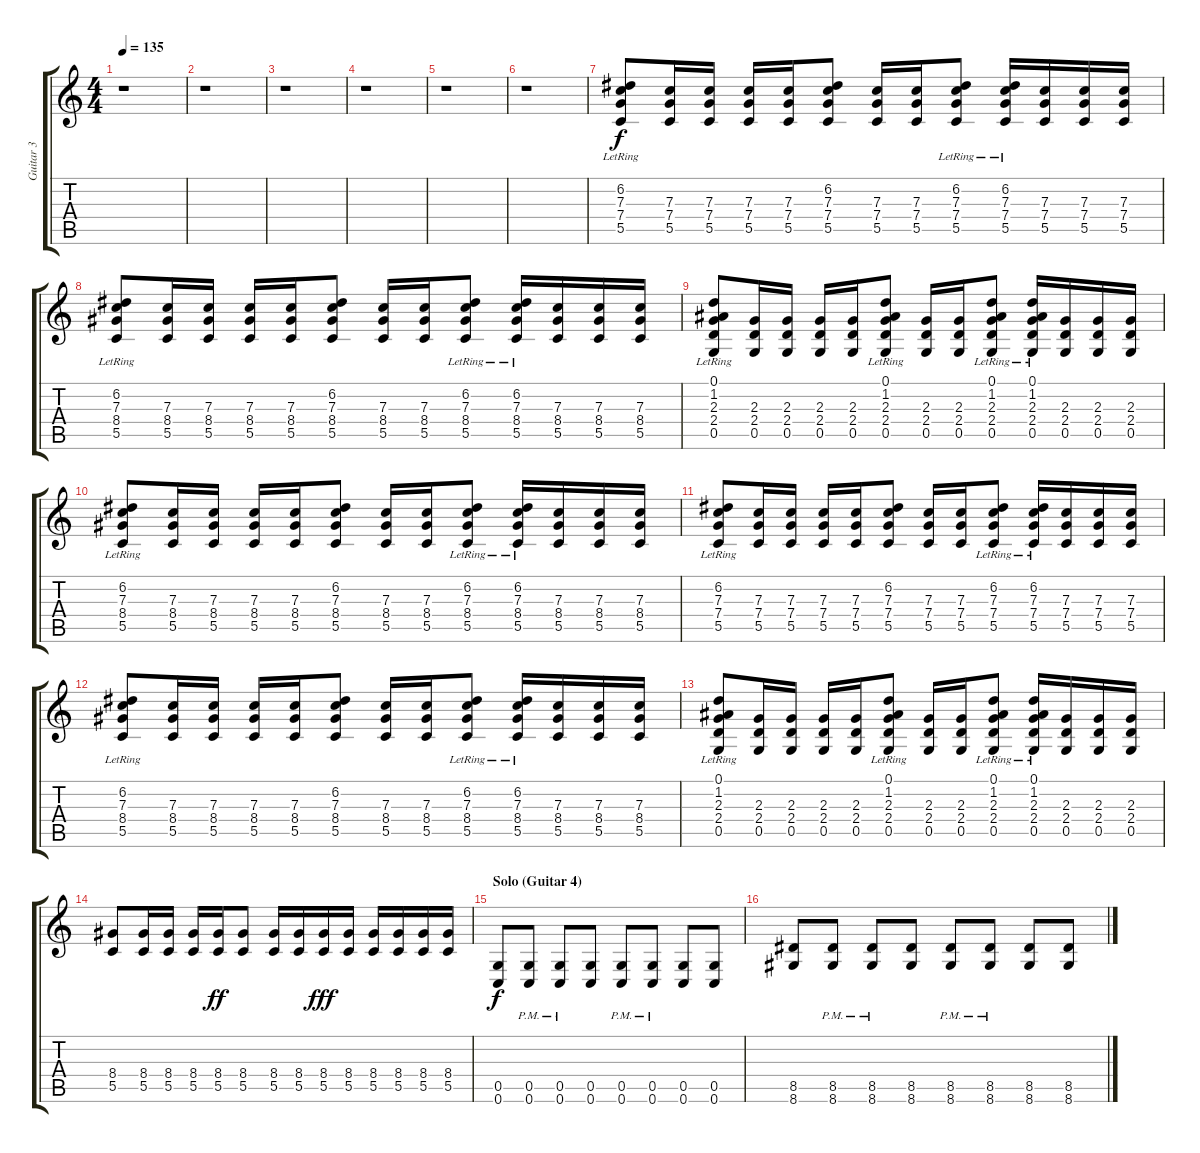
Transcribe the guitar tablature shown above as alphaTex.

\track ("Guitar 3" "Guitar 3") {instrument distortionguitar}
\staff {score tabs}
\tuning (D4 A3 F3 C3 G2 C2) {hide}
\ts (4 4)
\tempo 135
\clef g2
\ks c
r.1{dy f} |
r.1 |
r.1 |
r.1 |
r.1 |
r.1 |
(6.2{lr} 7.3 7.4 5.5).8{volume 10 instrument acousticguitarsteel} (7.3 7.4 5.5).16 (7.3 7.4 5.5).16 (7.3 7.4 5.5).16 (7.3 7.4 5.5).16 (6.2 7.3 7.4 5.5).8 (7.3 7.4 5.5).16 (7.3 7.4 5.5).16 (6.2{lr} 7.3 7.4 5.5).8 (6.2{lr} 7.3 7.4 5.5).16 (7.3 7.4 5.5).16 (7.3 7.4 5.5).16 (7.3 7.4 5.5).16 |
(6.2{lr} 7.3 8.4 5.5).8{volume 10 instrument acousticguitarsteel} (7.3 8.4 5.5).16 (7.3 8.4 5.5).16 (7.3 8.4 5.5).16 (7.3 8.4 5.5).16 (6.2 7.3 8.4 5.5).8 (7.3 8.4 5.5).16 (7.3 8.4 5.5).16 (6.2{lr} 7.3 8.4 5.5).8 (6.2{lr} 7.3 8.4 5.5).16 (7.3 8.4 5.5).16 (7.3 8.4 5.5).16 (7.3 8.4 5.5).16 |
(0.1{lr} 1.2{lr} 2.3 2.4 0.5).8{volume 10 instrument acousticguitarsteel} (2.3 2.4 0.5).16 (2.3 2.4 0.5).16 (2.3 2.4 0.5).16 (2.3 2.4 0.5).16 (0.1{lr} 1.2{lr} 2.3 2.4 0.5).8 (2.3 2.4 0.5).16 (2.3 2.4 0.5).16 (0.1{lr} 1.2{lr} 2.3 2.4 0.5).8 (0.1{lr} 1.2{lr} 2.3 2.4 0.5).16 (2.3 2.4 0.5).16 (2.3 2.4 0.5).16 (2.3 2.4 0.5).16 |
(6.2{lr} 7.3 8.4 5.5).8{volume 10 instrument acousticguitarsteel} (7.3 8.4 5.5).16 (7.3 8.4 5.5).16 (7.3 8.4 5.5).16 (7.3 8.4 5.5).16 (6.2 7.3 8.4 5.5).8 (7.3 8.4 5.5).16 (7.3 8.4 5.5).16 (6.2{lr} 7.3 8.4 5.5).8 (6.2{lr} 7.3 8.4 5.5).16 (7.3 8.4 5.5).16 (7.3 8.4 5.5).16 (7.3 8.4 5.5).16 |
(6.2{lr} 7.3 7.4 5.5).8{volume 10 instrument acousticguitarsteel} (7.3 7.4 5.5).16 (7.3 7.4 5.5).16 (7.3 7.4 5.5).16 (7.3 7.4 5.5).16 (6.2 7.3 7.4 5.5).8 (7.3 7.4 5.5).16 (7.3 7.4 5.5).16 (6.2{lr} 7.3 7.4 5.5).8 (6.2{lr} 7.3 7.4 5.5).16 (7.3 7.4 5.5).16 (7.3 7.4 5.5).16 (7.3 7.4 5.5).16 |
(6.2{lr} 7.3 8.4 5.5).8{volume 10 instrument acousticguitarsteel} (7.3 8.4 5.5).16 (7.3 8.4 5.5).16 (7.3 8.4 5.5).16 (7.3 8.4 5.5).16 (6.2 7.3 8.4 5.5).8 (7.3 8.4 5.5).16 (7.3 8.4 5.5).16 (6.2{lr} 7.3 8.4 5.5).8 (6.2{lr} 7.3 8.4 5.5).16 (7.3 8.4 5.5).16 (7.3 8.4 5.5).16 (7.3 8.4 5.5).16 |
(0.1{lr} 1.2{lr} 2.3 2.4 0.5).8{volume 10 instrument acousticguitarsteel} (2.3 2.4 0.5).16 (2.3 2.4 0.5).16 (2.3 2.4 0.5).16 (2.3 2.4 0.5).16 (0.1{lr} 1.2{lr} 2.3 2.4 0.5).8 (2.3 2.4 0.5).16 (2.3 2.4 0.5).16 (0.1{lr} 1.2{lr} 2.3 2.4 0.5).8 (0.1{lr} 1.2{lr} 2.3 2.4 0.5).16 (2.3 2.4 0.5).16 (2.3 2.4 0.5).16 (2.3 2.4 0.5).16 |
(8.4 5.5).8{volume 16 instrument distortionguitar} (8.4 5.5).16 (8.4 5.5).16 (8.4 5.5).16 (8.4 5.5).16{dy ff} (8.4 5.5).8 (8.4 5.5).16{instrument distortionguitar} (8.4 5.5).16 (8.4 5.5).16{dy fff} (8.4 5.5).16 (8.4 5.5).16 (8.4 5.5).16 (8.4 5.5).16 (8.4 5.5).16 |
\section ("" "Solo (Guitar 4)")
(0.5 0.6).8{dy f volume 12 instrument distortionguitar} (0.5{pm} 0.6{pm}).8 (0.5{pm} 0.6{pm}).8 (0.5 0.6).8 (0.5{pm} 0.6{pm}).8 (0.5{pm} 0.6{pm}).8 (0.5 0.6).8 (0.5 0.6).8 |
(8.5 8.6).8 (8.5{pm} 8.6{pm}).8 (8.5{pm} 8.6{pm}).8 (8.5 8.6).8 (8.5{pm} 8.6{pm}).8 (8.5{pm} 8.6{pm}).8 (8.5 8.6).8 (8.5 8.6).8
